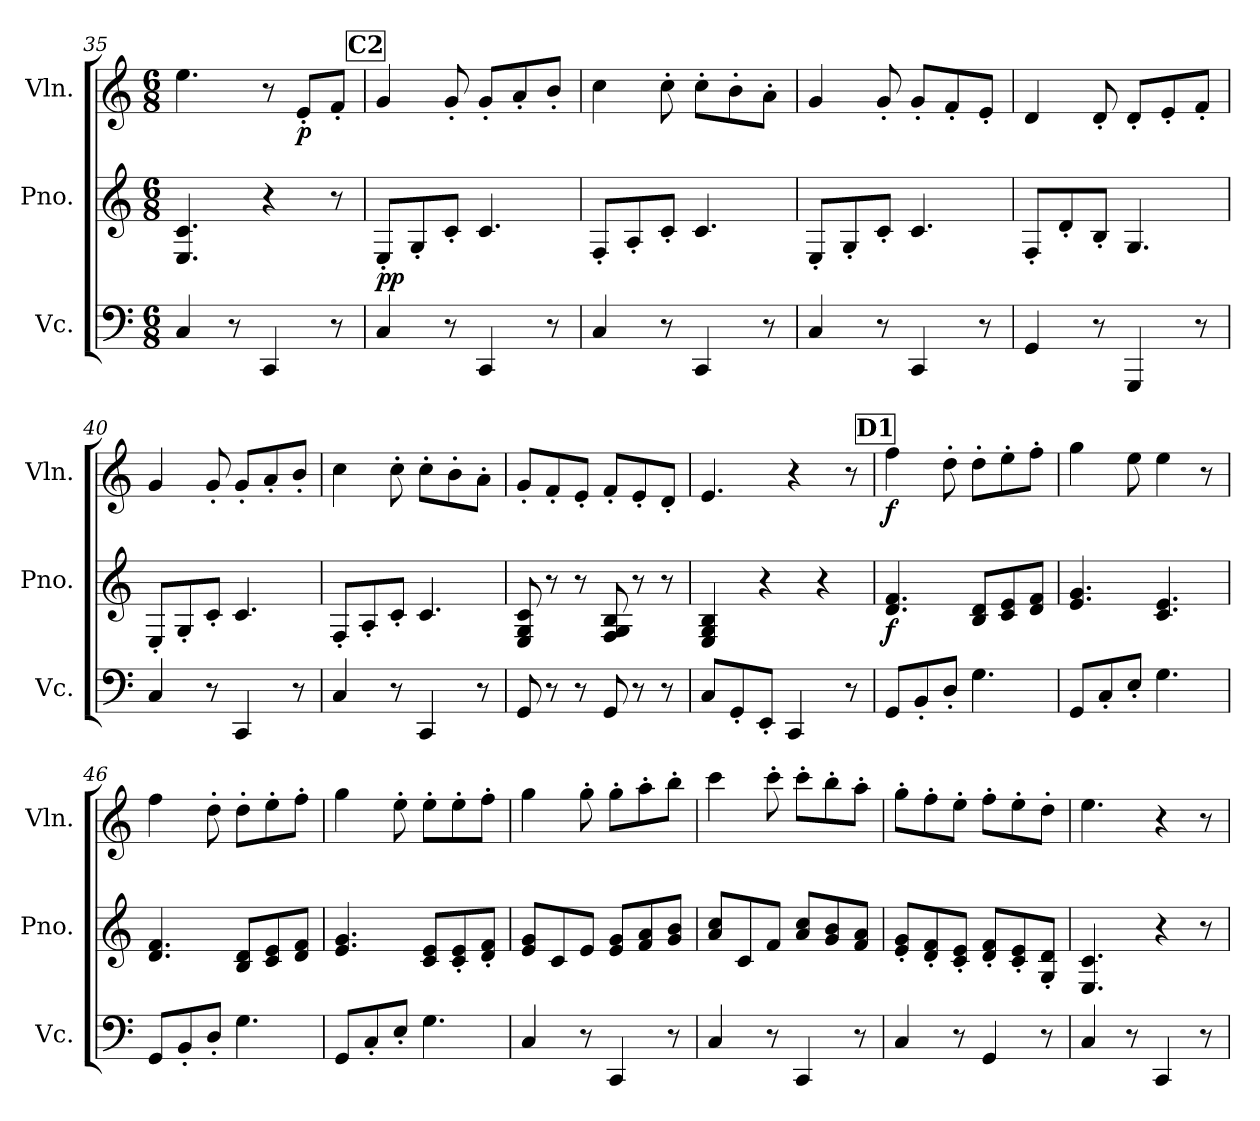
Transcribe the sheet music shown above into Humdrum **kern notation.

**kern	**dynam	**kern	**dynam	**kern	**dynam
*part3	*part3	*part2	*part2	*part1	*part1
*staff3	*staff3	*staff2	*staff2	*staff1	*staff1
*I"Vc.	*	*I"Pno.	*	*I"Vln.	*
*I'Vc.	*	*I'Pno.	*	*I'Vln.	*
*clefF4	*	*clefG2	*	*clefG2	*
*k[]	*	*k[]	*	*k[]	*
*M6/8	*	*M6/8	*	*M6/8	*
=35	=35	=35	=35	=35	=35
4C/	.	4.E/ 4.c/	.	4.ee\	.
8r	.	.	.	.	.
4CC/	.	4r	.	8r	.
!	!	!	!	!	!LO:DY:b
.	.	.	.	8e'/L	p
8r	.	8r	.	8f'/J	.
!!LO:REH:place=s1:a:B:fs=11:t=C2
=36	=36	=36	=36	=36	=36
!	!LO:DY:a	!	!	!	!
4C/	pp	8E'/L	.	4g/	.
.	.	8G'/	.	.	.
8r	.	8c'/J	.	8g'/	.
4CC/	.	4.c/	.	8g'/L	.
.	.	.	.	8a'/	.
8r	.	.	.	8b'/J	.
=37	=37	=37	=37	=37	=37
4C/	.	8F'/L	.	4cc\	.
.	.	8A'/	.	.	.
8r	.	8c'/J	.	8cc'\	.
4CC/	.	4.c/	.	8cc'\L	.
.	.	.	.	8b'\	.
8r	.	.	.	8a'\J	.
=38	=38	=38	=38	=38	=38
4C/	.	8E'/L	.	4g/	.
.	.	8G'/	.	.	.
8r	.	8c'/J	.	8g'/	.
4CC/	.	4.c/	.	8g'/L	.
.	.	.	.	8f'/	.
8r	.	.	.	8e'/J	.
!!LO:PB:g=z
=39	=39	=39	=39	=39	=39
4GG/	.	8F'/L	.	4d/	.
.	.	8d'/	.	.	.
8r	.	8B'/J	.	8d'/	.
4GGG/	.	4.G/	.	8d'/L	.
.	.	.	.	8e'/	.
8r	.	.	.	8f'/J	.
=40	=40	=40	=40	=40	=40
4C/	.	8E'/L	.	4g/	.
.	.	8G'/	.	.	.
8r	.	8c'/J	.	8g'/	.
4CC/	.	4.c/	.	8g'/L	.
.	.	.	.	8a'/	.
8r	.	.	.	8b'/J	.
=41	=41	=41	=41	=41	=41
4C/	.	8F'/L	.	4cc\	.
.	.	8A'/	.	.	.
8r	.	8c'/J	.	8cc'\	.
4CC/	.	4.c/	.	8cc'\L	.
.	.	.	.	8b'\	.
8r	.	.	.	8a'\J	.
=42	=42	=42	=42	=42	=42
8GG/	.	8E/ 8G/ 8c/	.	8g'/L	.
8r	.	8r	.	8f'/	.
8r	.	8r	.	8e'/J	.
8GG/	.	8F/ 8G/ 8B/	.	8f'/L	.
8r	.	8r	.	8e'/	.
8r	.	8r	.	8d'/J	.
=43	=43	=43	=43	=43	=43
8C/L	.	4E/ 4G/ 4B/	.	4.e/	.
8GG'/	.	.	.	.	.
8EE'/J	.	4r	.	.	.
4CC/	.	.	.	4r	.
.	.	4r	.	.	.
8r	.	.	.	8r	.
!!LO:REH:place=s1:a:B:fs=11:t=D1
=44	=44	=44	=44	=44	=44
!	!	!	!LO:DY:b	!	!LO:DY:b
8GG/L	.	4.d/ 4.f/	f	4ff\	f
8BB'/	.	.	.	.	.
8D'/J	.	.	.	8dd'\	.
4.G\	.	8B/ 8d/L	.	8dd'\L	.
.	.	8c/ 8e/	.	8ee'\	.
.	.	8d/ 8f/J	.	8ff'\J	.
!!LO:LB:g=z
=45	=45	=45	=45	=45	=45
8GG/L	.	4.e/ 4.g/	.	4gg\	.
8C'/	.	.	.	.	.
8E'/J	.	.	.	8ee\	.
4.G\	.	4.c/ 4.e/	.	4ee\	.
.	.	.	.	8r	.
=46	=46	=46	=46	=46	=46
8GG/L	.	4.d/ 4.f/	.	4ff\	.
8BB'/	.	.	.	.	.
8D'/J	.	.	.	8dd'\	.
4.G\	.	8B/ 8d/L	.	8dd'\L	.
.	.	8c/ 8e/	.	8ee'\	.
.	.	8d/ 8f/J	.	8ff'\J	.
=47	=47	=47	=47	=47	=47
8GG/L	.	4.e/ 4.g/	.	4gg\	.
8C'/	.	.	.	.	.
8E'/J	.	.	.	8ee'\	.
4.G\	.	8c/ 8e/L	.	8ee'\L	.
.	.	8c/' 8e/'	.	8ee'\	.
.	.	8d/' 8f/'J	.	8ff'\J	.
=48	=48	=48	=48	=48	=48
4C/	.	8e/ 8g/L	.	4gg\	.
.	.	8c/	.	.	.
8r	.	8e/J	.	8gg'\	.
4CC/	.	8e/ 8g/L	.	8gg'\L	.
.	.	8f/ 8a/	.	8aa'\	.
8r	.	8g/ 8b/J	.	8bb'\J	.
=49	=49	=49	=49	=49	=49
4C/	.	8a/ 8cc/L	.	4ccc\	.
.	.	8c/	.	.	.
8r	.	8f/J	.	8ccc'\	.
4CC/	.	8a/ 8cc/L	.	8ccc'\L	.
.	.	8g/ 8b/	.	8bb'\	.
8r	.	8f/ 8a/J	.	8aa'\J	.
=50	=50	=50	=50	=50	=50
4C/	.	8e/' 8g/'L	.	8gg'\L	.
.	.	8d/' 8f/'	.	8ff'\	.
8r	.	8c/' 8e/'J	.	8ee'\J	.
4GG/	.	8d/' 8f/'L	.	8ff'\L	.
.	.	8c/' 8e/'	.	8ee'\	.
8r	.	8G/' 8d/'J	.	8dd'\J	.
!!LO:LB:g=z
=51	=51	=51	=51	=51	=51
4C/	.	4.E/ 4.c/	.	4.ee\	.
8r	.	.	.	.	.
4CC/	.	4r	.	4r	.
8r	.	8r	.	8r	.
=	=	=	=	=	=
*-	*-	*-	*-	*-	*-
